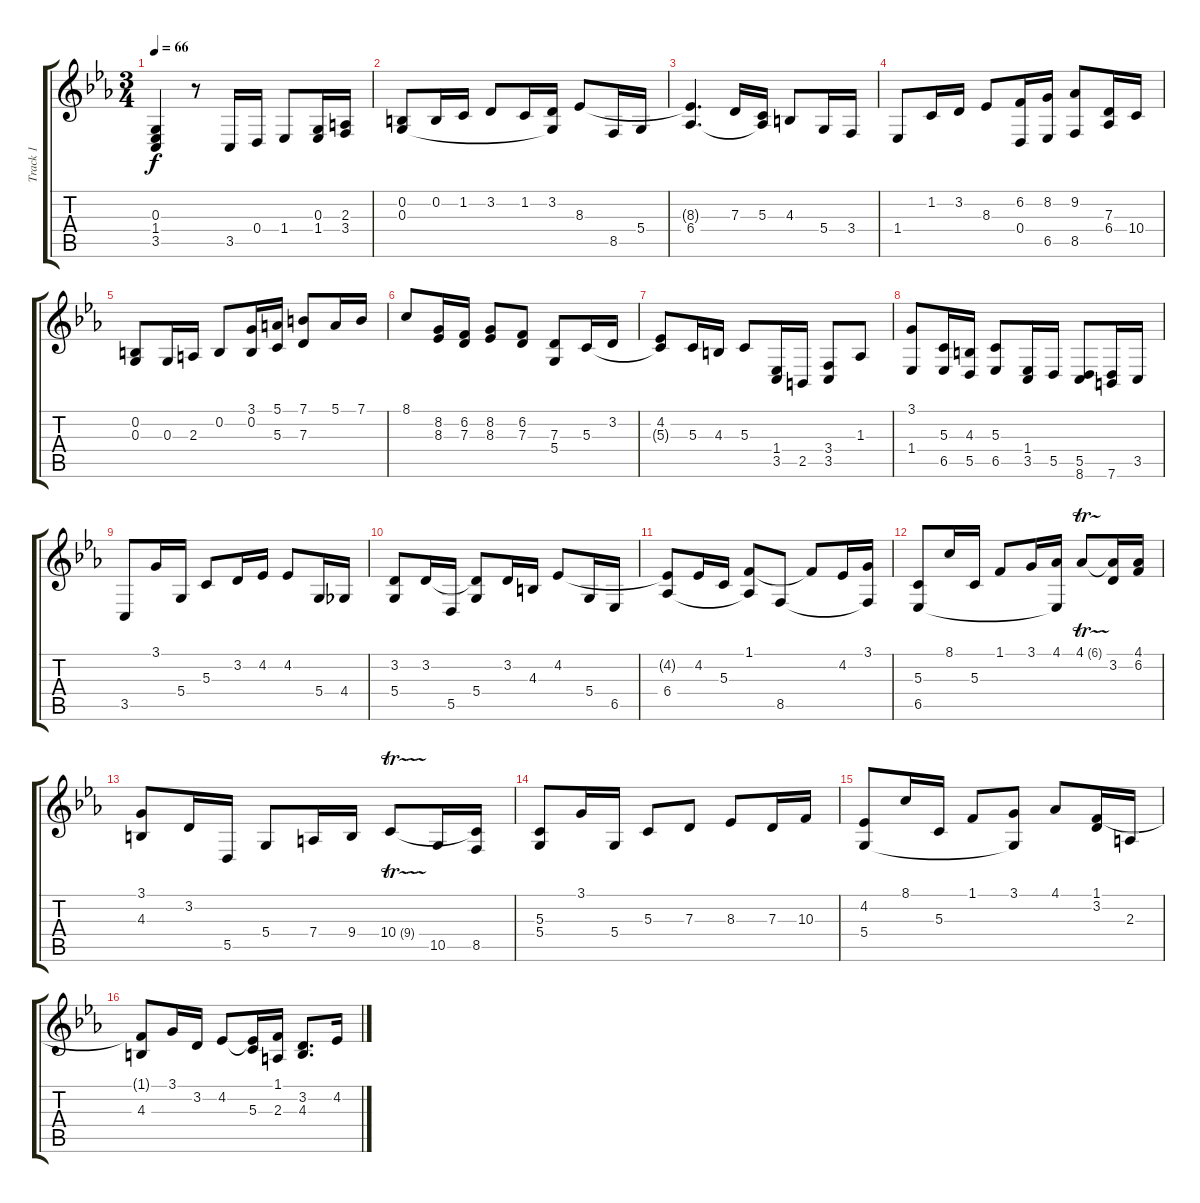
\track ("Track 1" "Track 1") {instrument churchorgan}
\staff {score tabs}
\tuning (E4 B3 G3 D3 A2 E2) {hide}
\ts (3 4)
\tempo 66
\clef g2
\ks cminor
(0.3 1.4 3.5).4{dy f volume 14} r.8 3.5.16 0.4.16 1.4.8 (0.3 1.4).16 (2.3 3.4).16 |
(0.2 0.3).8 0.2.16 1.2.16 3.2.8 1.2.16 (3.2 0.3{t}).16 8.3.8 8.5.16 5.4.16 |
(8.3{t} 6.4).4{d} 7.3.16 (5.3 6.4{t}).16 4.3.8 5.4.16 3.4.16 |
1.4.8 1.2.16 3.2.16 8.3.8 (6.2 0.4).16 (8.2 6.5).16 (9.2 8.5).8 (7.3 6.4).16 10.4.16 |
(0.2 0.3).8 0.3.16 2.3.16 0.2.8 (3.1 0.2).16 (5.1 5.3).16 (7.1 7.3).8 5.1.16 7.1.16 |
8.1.8 (8.2 8.3).16 (6.2 7.3).16 (8.2 8.3).8 (6.2 7.3).8 (7.3 5.4).8 5.3.16 3.2.16 |
(4.2 5.3{t}).8 5.3.16 4.3.16 5.3.8 (1.4 3.5).16 2.5.16 (3.4 3.5).8 1.3.8 |
(3.1 1.4).8 (5.3 6.5).16 (4.3 5.5).16 (5.3 6.5).8 (1.4 3.5).16 5.5.16 (5.5 8.6).8 (5.5{t} 7.6).16 3.5.16 |
3.5.8 3.1.16 5.4.16 5.3.8 3.2.16 4.2.16 4.2.8 5.4.16 4.4.16 |
(3.2 5.4).8 3.2.16 5.5.16 (3.2{t} 5.4).8 3.2.16 4.3.16 4.2.8 5.4.16 6.5.16 |
(4.2{t} 6.4).8 4.2.16 5.3.16 (1.1 6.4{t}).8 8.5.8 1.1{t}.8 4.2.16 (3.1 8.5{t}).16 |
(5.3 6.5).8 8.1.16 5.3.16 1.1.8 3.1.16 (4.1 6.5{t}).16 4.1{tr (6 64)}.8 (4.1{t} 3.2).16 (4.1 6.2).16 |
(3.1 4.3).8 3.2.16 5.5.16 5.4.8 7.4.16 9.4.16 10.4{tr (9 64)}.8 10.5.16 (10.4{t} 8.5).16 |
(5.3 5.4).8 3.1.16 5.4.16 5.3.8 7.3.8 8.3.8 7.3.16 10.3.16 |
(4.2 5.4).8 8.1.16 5.3.16 1.1.8 (3.1 5.4{t}).8 4.1.8 (1.1 3.2).16 2.3.16 |
(1.1{t} 4.3).8 3.1.16 3.2.16 4.2.8 (4.2{t} 5.3).16 (1.1 2.3).16 (3.2 4.3).8{d} 4.2.16
